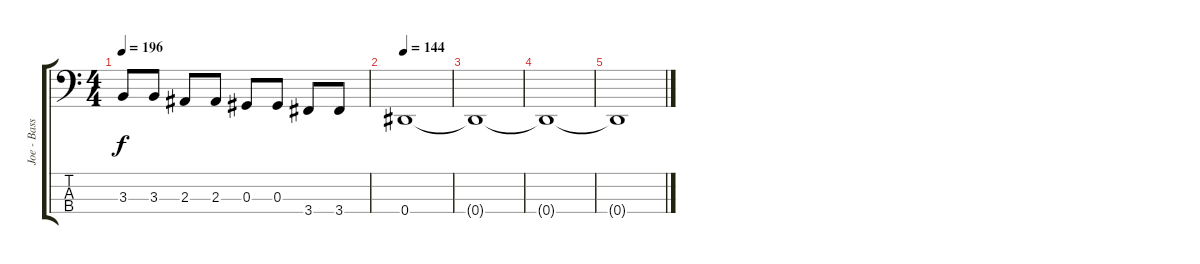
\track ("Joe - Bass" "Joe - Bass") {instrument electricbassfinger}
\staff {score tabs}
\tuning (Gb2 Db2 Ab1 Eb1) {hide}
\ts (4 4)
\tempo 196
\clef f4
\ks c
3.3.8{dy f} 3.3.8 2.3.8 2.3.8 0.3.8 0.3.8 3.4.8 3.4.8 |
\tempo 144
0.4.1 |
0.4{t}.1 |
0.4{t}.1 |
0.4{t}.1
